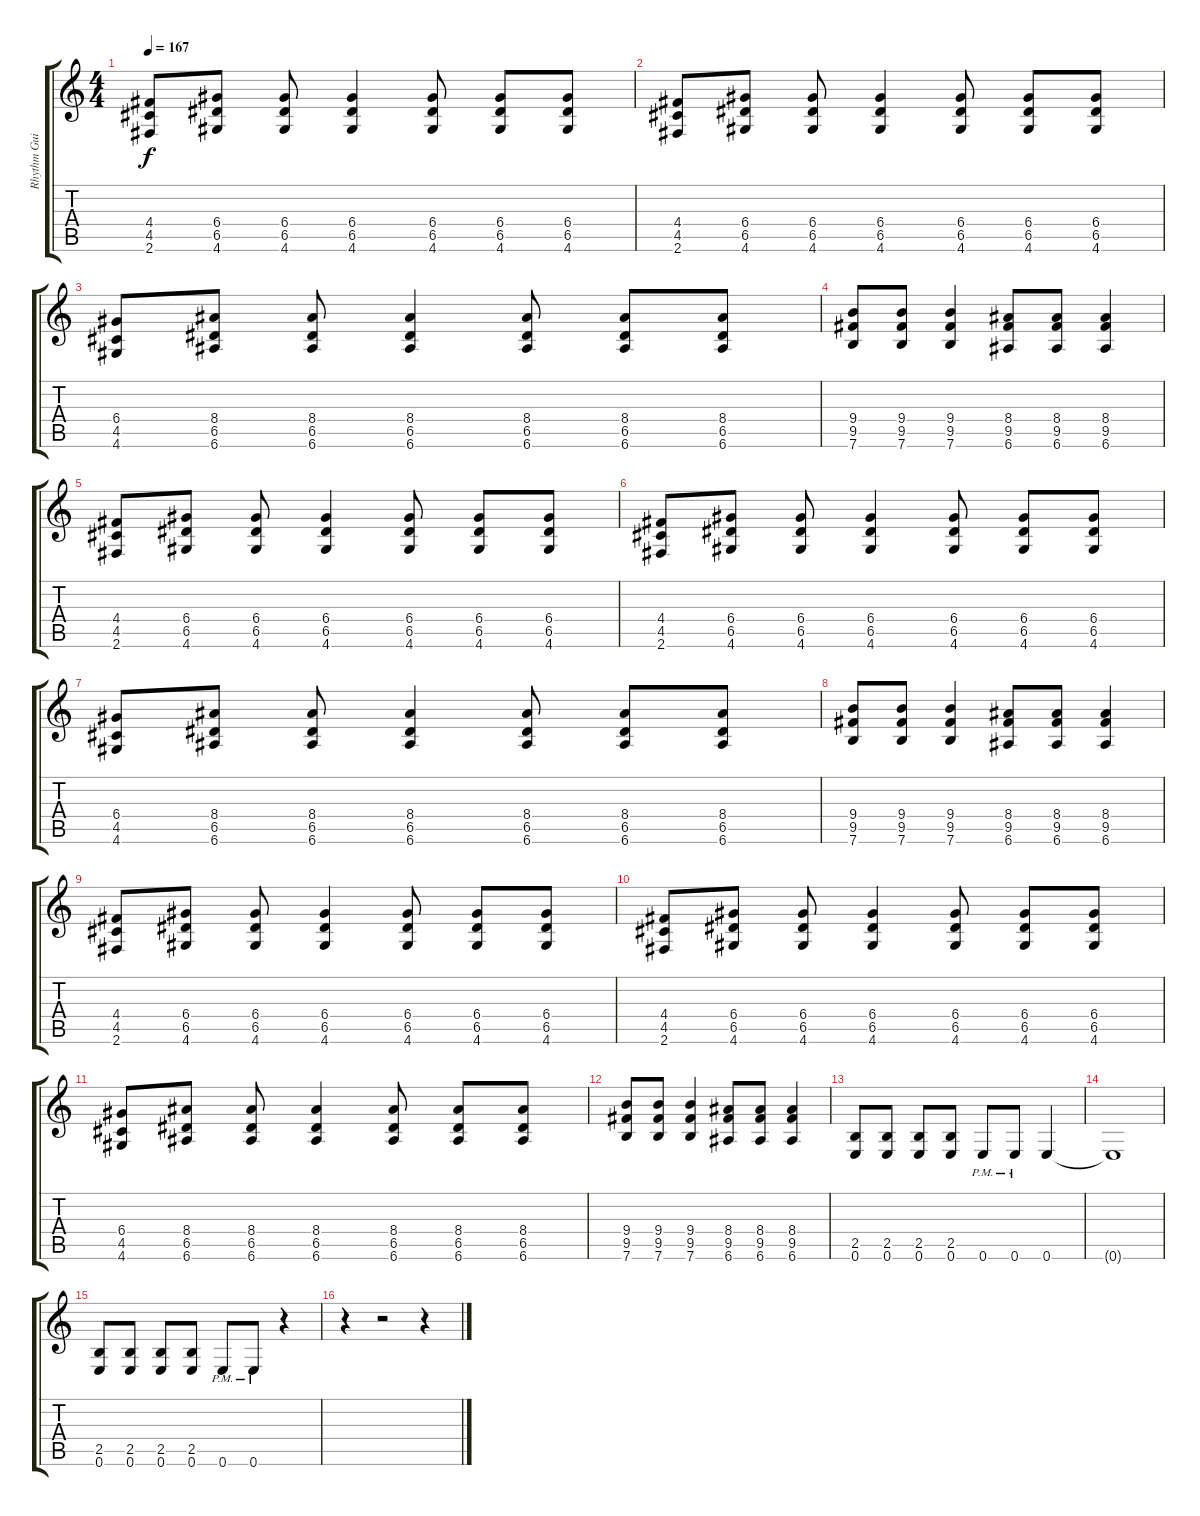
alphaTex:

\track ("Rhythm Guitar" "Rhythm Gui") {instrument distortionguitar}
\staff {score tabs}
\tuning (E4 B3 G3 D3 A2 E2) {hide}
\ts (4 4)
\tempo 167
\clef g2
\ks c
(4.4 4.5 2.6).8{dy f} (6.4 6.5 4.6).8 (6.4 6.5 4.6).8 (6.4 6.5 4.6).4 (6.4 6.5 4.6).8 (6.4 6.5 4.6).8 (6.4 6.5 4.6).8 |
(4.4 4.5 2.6).8 (6.4 6.5 4.6).8 (6.4 6.5 4.6).8 (6.4 6.5 4.6).4 (6.4 6.5 4.6).8 (6.4 6.5 4.6).8 (6.4 6.5 4.6).8 |
(6.4 4.5 4.6).8 (8.4 6.5 6.6).8 (8.4 6.5 6.6).8 (8.4 6.5 6.6).4 (8.4 6.5 6.6).8 (8.4 6.5 6.6).8 (8.4 6.5 6.6).8 |
(9.4 9.5 7.6).8 (9.4 9.5 7.6).8 (9.4 9.5 7.6).4 (8.4 9.5 6.6).8 (8.4 9.5 6.6).8 (8.4 9.5 6.6).4 |
(4.4 4.5 2.6).8 (6.4 6.5 4.6).8 (6.4 6.5 4.6).8 (6.4 6.5 4.6).4 (6.4 6.5 4.6).8 (6.4 6.5 4.6).8 (6.4 6.5 4.6).8 |
(4.4 4.5 2.6).8 (6.4 6.5 4.6).8 (6.4 6.5 4.6).8 (6.4 6.5 4.6).4 (6.4 6.5 4.6).8 (6.4 6.5 4.6).8 (6.4 6.5 4.6).8 |
(6.4 4.5 4.6).8 (8.4 6.5 6.6).8 (8.4 6.5 6.6).8 (8.4 6.5 6.6).4 (8.4 6.5 6.6).8 (8.4 6.5 6.6).8 (8.4 6.5 6.6).8 |
(9.4 9.5 7.6).8 (9.4 9.5 7.6).8 (9.4 9.5 7.6).4 (8.4 9.5 6.6).8 (8.4 9.5 6.6).8 (8.4 9.5 6.6).4 |
(4.4 4.5 2.6).8 (6.4 6.5 4.6).8 (6.4 6.5 4.6).8 (6.4 6.5 4.6).4 (6.4 6.5 4.6).8 (6.4 6.5 4.6).8 (6.4 6.5 4.6).8 |
(4.4 4.5 2.6).8 (6.4 6.5 4.6).8 (6.4 6.5 4.6).8 (6.4 6.5 4.6).4 (6.4 6.5 4.6).8 (6.4 6.5 4.6).8 (6.4 6.5 4.6).8 |
(6.4 4.5 4.6).8 (8.4 6.5 6.6).8 (8.4 6.5 6.6).8 (8.4 6.5 6.6).4 (8.4 6.5 6.6).8 (8.4 6.5 6.6).8 (8.4 6.5 6.6).8 |
(9.4 9.5 7.6).8 (9.4 9.5 7.6).8 (9.4 9.5 7.6).4 (8.4 9.5 6.6).8 (8.4 9.5 6.6).8 (8.4 9.5 6.6).4 |
(2.5 0.6).8 (2.5 0.6).8 (2.5 0.6).8 (2.5 0.6).8 0.6{pm}.8 0.6{pm}.8 0.6.4 |
0.6{t}.1 |
(2.5 0.6).8 (2.5 0.6).8 (2.5 0.6).8 (2.5 0.6).8 0.6{pm}.8 0.6{pm}.8 r.4 |
r.4 r.2 r.4
